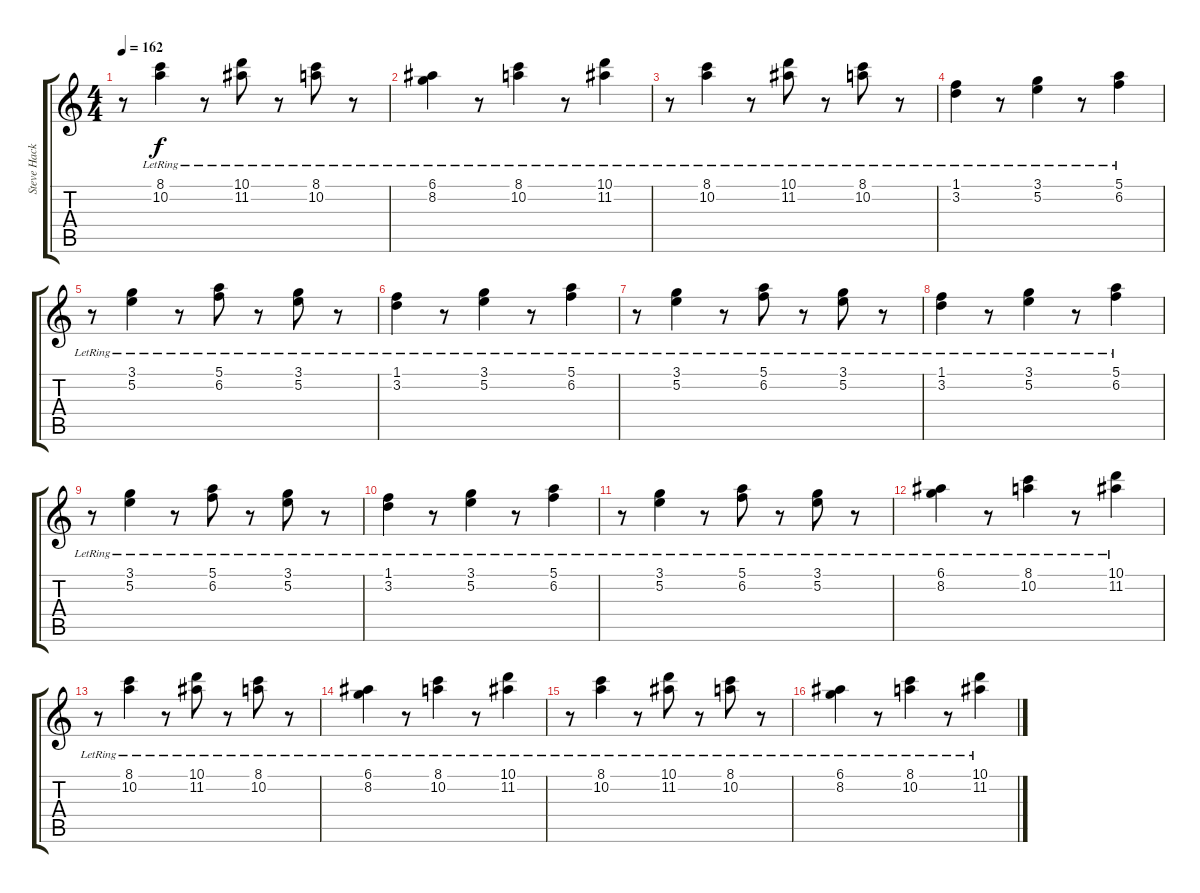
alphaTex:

\track ("Steve Hackett (electric guitar rhythm)" "Steve Hack") {instrument electricguitarjazz}
\staff {score tabs}
\tuning (E4 B3 G3 D3 A2 E2) {hide}
\ts (4 4)
\tempo 162
\clef g2
\ks c
r.8{dy f} (8.1{lr} 10.2{lr}).4 r.8 (10.1{lr} 11.2{lr}).8 r.8 (8.1{lr} 10.2{lr}).8 r.8 |
(6.1{lr} 8.2{lr}).4 r.8 (8.1{lr} 10.2{lr}).4 r.8 (10.1{lr} 11.2{lr}).4 |
r.8 (8.1{lr} 10.2{lr}).4 r.8 (10.1{lr} 11.2{lr}).8 r.8 (8.1{lr} 10.2{lr}).8 r.8 |
(1.1{lr} 3.2{lr}).4 r.8 (3.1{lr} 5.2{lr}).4 r.8 (5.1{lr} 6.2{lr}).4 |
r.8 (3.1{lr} 5.2{lr}).4 r.8 (5.1{lr} 6.2{lr}).8 r.8 (3.1{lr} 5.2{lr}).8 r.8 |
(1.1{lr} 3.2{lr}).4 r.8 (3.1{lr} 5.2{lr}).4 r.8 (5.1{lr} 6.2{lr}).4 |
r.8 (3.1{lr} 5.2{lr}).4 r.8 (5.1{lr} 6.2{lr}).8 r.8 (3.1{lr} 5.2{lr}).8 r.8 |
(1.1{lr} 3.2{lr}).4 r.8 (3.1{lr} 5.2{lr}).4 r.8 (5.1{lr} 6.2{lr}).4 |
r.8 (3.1{lr} 5.2{lr}).4 r.8 (5.1{lr} 6.2{lr}).8 r.8 (3.1{lr} 5.2{lr}).8 r.8 |
(1.1{lr} 3.2{lr}).4 r.8 (3.1{lr} 5.2{lr}).4 r.8 (5.1{lr} 6.2{lr}).4 |
r.8 (3.1{lr} 5.2{lr}).4 r.8 (5.1{lr} 6.2{lr}).8 r.8 (3.1{lr} 5.2{lr}).8 r.8 |
(6.1{lr} 8.2{lr}).4 r.8 (8.1{lr} 10.2{lr}).4 r.8 (10.1{lr} 11.2{lr}).4 |
r.8 (8.1{lr} 10.2{lr}).4 r.8 (10.1{lr} 11.2{lr}).8 r.8 (8.1{lr} 10.2{lr}).8 r.8 |
(6.1{lr} 8.2{lr}).4 r.8 (8.1{lr} 10.2{lr}).4 r.8 (10.1{lr} 11.2{lr}).4 |
r.8 (8.1{lr} 10.2{lr}).4 r.8 (10.1{lr} 11.2{lr}).8 r.8 (8.1{lr} 10.2{lr}).8 r.8 |
(6.1{lr} 8.2{lr}).4 r.8 (8.1{lr} 10.2{lr}).4 r.8 (10.1{lr} 11.2{lr}).4
